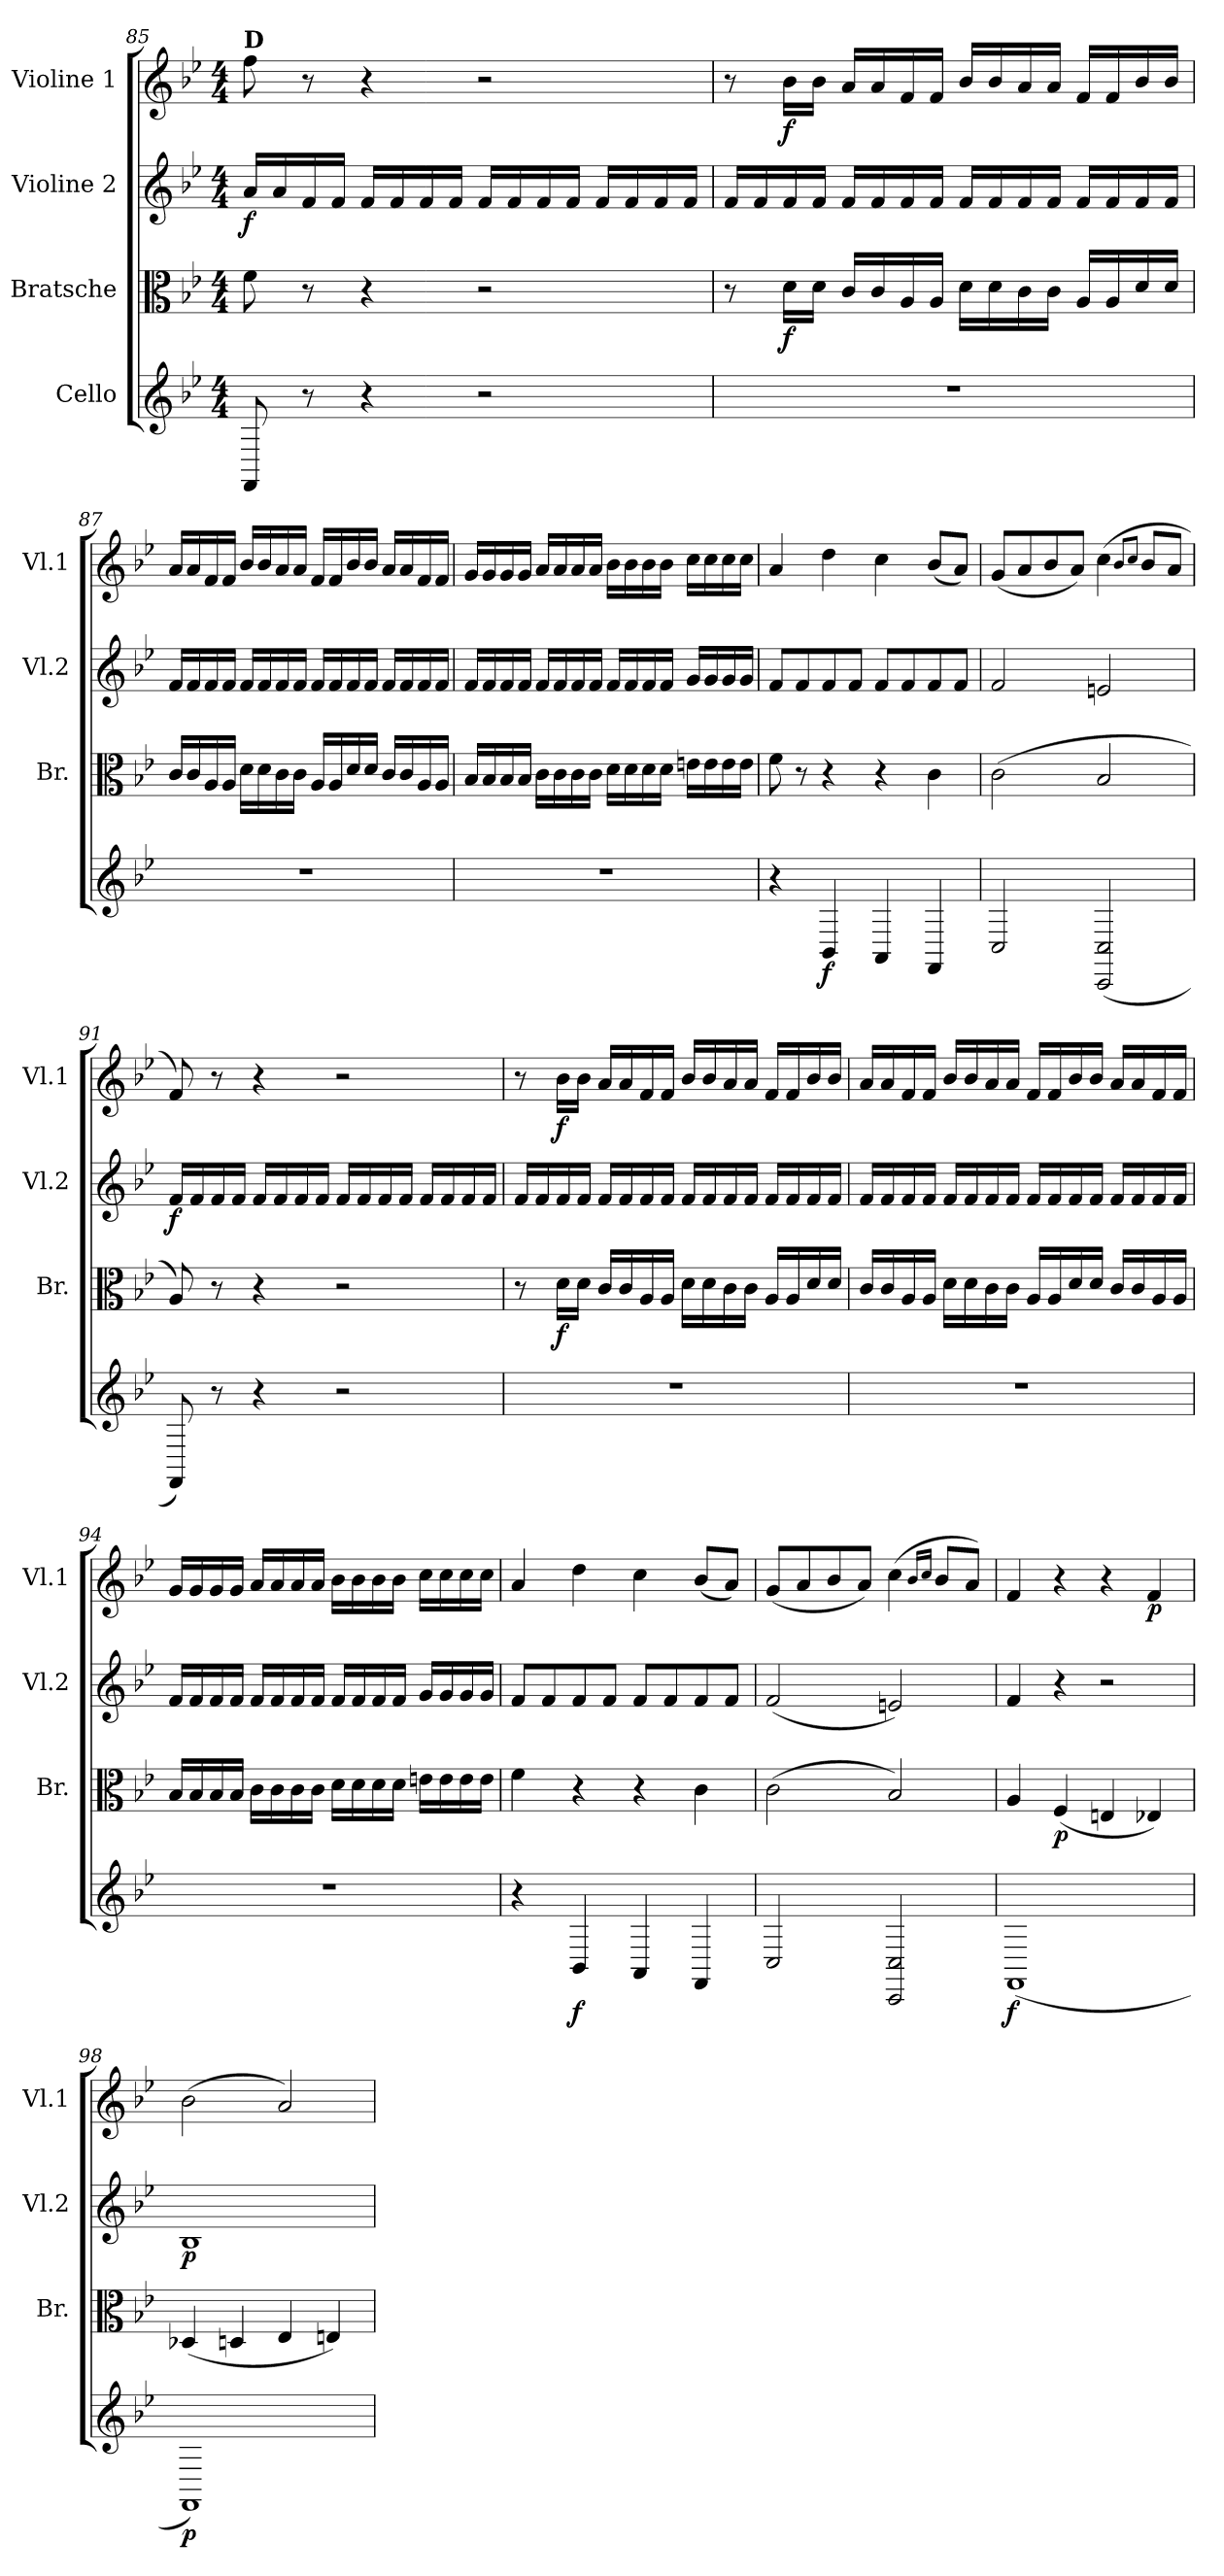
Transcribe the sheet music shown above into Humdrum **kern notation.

**kern	**dynam	**kern	**dynam	**kern	**dynam	**kern	**dynam
*part4	*part4	*part3	*part3	*part2	*part2	*part1	*part1
*staff4	*staff4	*staff3	*staff3	*staff2	*staff2	*staff1	*staff1
*I"Cello	*	*I"Bratsche	*	*I"Violine 2	*	*I"Violine 1	*
*	*	*I'Br.	*	*I'Vl.2	*	*I'Vl.1	*
!!LO:LB:g=z
*clefG2	*	*clefC3	*	*clefG2	*	*clefG2	*
*k[b-e-]	*	*k[b-e-]	*	*k[b-e-]	*	*k[b-e-]	*
*M4/4	*	*M4/4	*	*M4/4	*	*M4/4	*
=85	=85	=85	=85	=85	=85	=85	=85
!	!	!	!	!	!	!LO:TX:a:B:t=D	!
!	!	!	!	!	!LO:DY:b	!	!
8FF/	.	8f\	.	16a/LL	f	8ff\	.
.	.	.	.	16a/	.	.	.
8r	.	8r	.	16f/	.	8r	.
.	.	.	.	16f/JJ	.	.	.
4r	.	4r	.	16f/LL	.	4r	.
.	.	.	.	16f/	.	.	.
.	.	.	.	16f/	.	.	.
.	.	.	.	16f/JJ	.	.	.
2r	.	2r	.	16f/LL	.	2r	.
.	.	.	.	16f/	.	.	.
.	.	.	.	16f/	.	.	.
.	.	.	.	16f/JJ	.	.	.
.	.	.	.	16f/LL	.	.	.
.	.	.	.	16f/	.	.	.
.	.	.	.	16f/	.	.	.
.	.	.	.	16f/JJ	.	.	.
!!LO:PB:g=z
=86	=86	=86	=86	=86	=86	=86	=86
1r	.	8r	.	16f/LL	.	8r	.
.	.	.	.	16f/	.	.	.
!	!	!	!LO:DY:b	!	!	!	!LO:DY:b
.	.	16d\LL	f	16f/	.	16b-\LL	f
.	.	16d\JJ	.	16f/JJ	.	16b-\JJ	.
.	.	16c/LL	.	16f/LL	.	16a/LL	.
.	.	16c/	.	16f/	.	16a/	.
.	.	16A/	.	16f/	.	16f/	.
.	.	16A/JJ	.	16f/JJ	.	16f/JJ	.
.	.	16d\LL	.	16f/LL	.	16b-/LL	.
.	.	16d\	.	16f/	.	16b-/	.
.	.	16c\	.	16f/	.	16a/	.
.	.	16c\JJ	.	16f/JJ	.	16a/JJ	.
.	.	16A/LL	.	16f/LL	.	16f/LL	.
.	.	16A/	.	16f/	.	16f/	.
.	.	16d/	.	16f/	.	16b-/	.
.	.	16d/JJ	.	16f/JJ	.	16b-/JJ	.
!!LO:LB:g=z
=87	=87	=87	=87	=87	=87	=87	=87
1r	.	16c/LL	.	16f/LL	.	16a/LL	.
.	.	16c/	.	16f/	.	16a/	.
.	.	16A/	.	16f/	.	16f/	.
.	.	16A/JJ	.	16f/JJ	.	16f/JJ	.
.	.	16d\LL	.	16f/LL	.	16b-/LL	.
.	.	16d\	.	16f/	.	16b-/	.
.	.	16c\	.	16f/	.	16a/	.
.	.	16c\JJ	.	16f/JJ	.	16a/JJ	.
.	.	16A/LL	.	16f/LL	.	16f/LL	.
.	.	16A/	.	16f/	.	16f/	.
.	.	16d/	.	16f/	.	16b-/	.
.	.	16d/JJ	.	16f/JJ	.	16b-/JJ	.
.	.	16c/LL	.	16f/LL	.	16a/LL	.
.	.	16c/	.	16f/	.	16a/	.
.	.	16A/	.	16f/	.	16f/	.
.	.	16A/JJ	.	16f/JJ	.	16f/JJ	.
!!LO:LB:g=z
=88	=88	=88	=88	=88	=88	=88	=88
1r	.	16B-/LL	.	16f/LL	.	16g/LL	.
.	.	16B-/	.	16f/	.	16g/	.
.	.	16B-/	.	16f/	.	16g/	.
.	.	16B-/JJ	.	16f/JJ	.	16g/JJ	.
.	.	16c\LL	.	16f/LL	.	16a/LL	.
.	.	16c\	.	16f/	.	16a/	.
.	.	16c\	.	16f/	.	16a/	.
.	.	16c\JJ	.	16f/JJ	.	16a/JJ	.
.	.	16d\LL	.	16f/LL	.	16b-\LL	.
.	.	16d\	.	16f/	.	16b-\	.
.	.	16d\	.	16f/	.	16b-\	.
.	.	16d\JJ	.	16f/JJ	.	16b-\JJ	.
.	.	16en\LL	.	16g/LL	.	16cc\LL	.
.	.	16e\	.	16g/	.	16cc\	.
.	.	16e\	.	16g/	.	16cc\	.
.	.	16e\JJ	.	16g/JJ	.	16cc\JJ	.
!!LO:LB:g=z
=89	=89	=89	=89	=89	=89	=89	=89
4r	.	8f\	.	8f/L	.	4a/	.
.	.	8r	.	8f/	.	.	.
!	!LO:DY:b	!	!	!	!	!	!
4BB-/	f	4r	.	8f/	.	4dd\	.
.	.	.	.	8f/J	.	.	.
4AA/	.	4r	.	8f/L	.	4cc\	.
.	.	.	.	8f/	.	.	.
4FF/	.	4c\	.	8f/	.	(8b-/L	.
.	.	.	.	8f/J	.	8a/J)	.
=90	=90	=90	=90	=90	=90	=90	=90
2C/	.	(2c\	.	2f/	.	(8g/L	.
.	.	.	.	.	.	8a/	.
.	.	.	.	.	.	8b-/	.
.	.	.	.	.	.	8a/J)	.
(2CC/ 2C/	.	2B-/	.	2en/	.	(4cc\	.
.	.	.	.	.	.	8qb-/L	.
.	.	.	.	.	.	8qcc/J	.
.	.	.	.	.	.	8b-/L	.
.	.	.	.	.	.	8a/J	.
!!LO:PB:g=z
=91	=91	=91	=91	=91	=91	=91	=91
!	!	!	!	!	!LO:DY:b	!	!
8FF/)	.	8A/)	.	16f/LL	f	8f/)	.
.	.	.	.	16f/	.	.	.
8r	.	8r	.	16f/	.	8r	.
.	.	.	.	16f/JJ	.	.	.
4r	.	4r	.	16f/LL	.	4r	.
.	.	.	.	16f/	.	.	.
.	.	.	.	16f/	.	.	.
.	.	.	.	16f/JJ	.	.	.
2r	.	2r	.	16f/LL	.	2r	.
.	.	.	.	16f/	.	.	.
.	.	.	.	16f/	.	.	.
.	.	.	.	16f/JJ	.	.	.
.	.	.	.	16f/LL	.	.	.
.	.	.	.	16f/	.	.	.
.	.	.	.	16f/	.	.	.
.	.	.	.	16f/JJ	.	.	.
!!LO:LB:g=z
=92	=92	=92	=92	=92	=92	=92	=92
1r	.	8r	.	16f/LL	.	8r	.
.	.	.	.	16f/	.	.	.
!	!	!	!LO:DY:b	!	!	!	!LO:DY:b
.	.	16d\LL	f	16f/	.	16b-\LL	f
.	.	16d\JJ	.	16f/JJ	.	16b-\JJ	.
.	.	16c/LL	.	16f/LL	.	16a/LL	.
.	.	16c/	.	16f/	.	16a/	.
.	.	16A/	.	16f/	.	16f/	.
.	.	16A/JJ	.	16f/JJ	.	16f/JJ	.
.	.	16d\LL	.	16f/LL	.	16b-/LL	.
.	.	16d\	.	16f/	.	16b-/	.
.	.	16c\	.	16f/	.	16a/	.
.	.	16c\JJ	.	16f/JJ	.	16a/JJ	.
.	.	16A/LL	.	16f/LL	.	16f/LL	.
.	.	16A/	.	16f/	.	16f/	.
.	.	16d/	.	16f/	.	16b-/	.
.	.	16d/JJ	.	16f/JJ	.	16b-/JJ	.
!!LO:LB:g=z
=93	=93	=93	=93	=93	=93	=93	=93
1r	.	16c/LL	.	16f/LL	.	16a/LL	.
.	.	16c/	.	16f/	.	16a/	.
.	.	16A/	.	16f/	.	16f/	.
.	.	16A/JJ	.	16f/JJ	.	16f/JJ	.
.	.	16d\LL	.	16f/LL	.	16b-/LL	.
.	.	16d\	.	16f/	.	16b-/	.
.	.	16c\	.	16f/	.	16a/	.
.	.	16c\JJ	.	16f/JJ	.	16a/JJ	.
.	.	16A/LL	.	16f/LL	.	16f/LL	.
.	.	16A/	.	16f/	.	16f/	.
.	.	16d/	.	16f/	.	16b-/	.
.	.	16d/JJ	.	16f/JJ	.	16b-/JJ	.
.	.	16c/LL	.	16f/LL	.	16a/LL	.
.	.	16c/	.	16f/	.	16a/	.
.	.	16A/	.	16f/	.	16f/	.
.	.	16A/JJ	.	16f/JJ	.	16f/JJ	.
!!LO:LB:g=z
=94	=94	=94	=94	=94	=94	=94	=94
1r	.	16B-/LL	.	16f/LL	.	16g/LL	.
.	.	16B-/	.	16f/	.	16g/	.
.	.	16B-/	.	16f/	.	16g/	.
.	.	16B-/JJ	.	16f/JJ	.	16g/JJ	.
.	.	16c\LL	.	16f/LL	.	16a/LL	.
.	.	16c\	.	16f/	.	16a/	.
.	.	16c\	.	16f/	.	16a/	.
.	.	16c\JJ	.	16f/JJ	.	16a/JJ	.
.	.	16d\LL	.	16f/LL	.	16b-\LL	.
.	.	16d\	.	16f/	.	16b-\	.
.	.	16d\	.	16f/	.	16b-\	.
.	.	16d\JJ	.	16f/JJ	.	16b-\JJ	.
.	.	16en\LL	.	16g/LL	.	16cc\LL	.
.	.	16e\	.	16g/	.	16cc\	.
.	.	16e\	.	16g/	.	16cc\	.
.	.	16e\JJ	.	16g/JJ	.	16cc\JJ	.
=95	=95	=95	=95	=95	=95	=95	=95
4r	.	4f\	.	8f/L	.	4a/	.
.	.	.	.	8f/	.	.	.
!	!LO:DY:b	!	!	!	!	!	!
4BB-/	f	4r	.	8f/	.	4dd\	.
.	.	.	.	8f/J	.	.	.
4AA/	.	4r	.	8f/L	.	4cc\	.
.	.	.	.	8f/	.	.	.
4FF/	.	4c\	.	8f/	.	(8b-/L	.
.	.	.	.	8f/J	.	8a/J)	.
!!LO:PB:g=z
=96	=96	=96	=96	=96	=96	=96	=96
2C/	.	(2c\	.	(2f/	.	(8g/L	.
.	.	.	.	.	.	8a/	.
.	.	.	.	.	.	8b-/	.
.	.	.	.	.	.	8a/J)	.
2CC/ 2C/	.	2B-/)	.	2en/)	.	(4cc\	.
.	.	.	.	.	.	16qb-/LL	.
.	.	.	.	.	.	16qcc/JJ	.
.	.	.	.	.	.	8b-/L	.
.	.	.	.	.	.	8a/J)	.
!!LO:LB:g=z
=97	=97	=97	=97	=97	=97	=97	=97
!	!LO:DY:b	!	!	!	!	!	!
(1FF	f	4A/	.	4f/	.	4f/	.
!	!	!	!LO:DY:b	!	!	!	!
.	.	(4F/	p	4r	.	4r	.
.	.	4En/	.	2r	.	4r	.
!	!	!	!	!	!	!	!LO:DY:b
.	.	4E-X/)	.	.	.	4f/	p
=98	=98	=98	=98	=98	=98	=98	=98
!	!LO:DY:b	!	!	!	!LO:DY:b	!	!
1FF)	p	(4D-X/	.	1B-	p	(2b-\	.
.	.	4Dn/	.	.	.	.	.
.	.	4E-/	.	.	.	2a/)	.
.	.	4En/)	.	.	.	.	.
=	=	=	=	=	=	=	=
*-	*-	*-	*-	*-	*-	*-	*-
